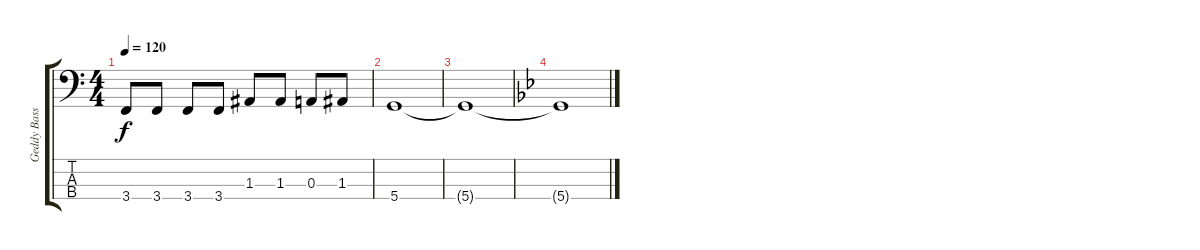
\track ("Geddy Bass" "Geddy Bass") {instrument electricbassfinger}
\staff {score tabs}
\tuning (G2 D2 A1 D1) {hide}
\ts (4 4)
\tempo 120
\clef f4
\ks c
3.4.8{dy f} 3.4.8 3.4.8 3.4.8 1.3.8 1.3.8 0.3.8 1.3.8 |
5.4.1 |
5.4{t}.1 |
\ks bb
5.4{t}.1
